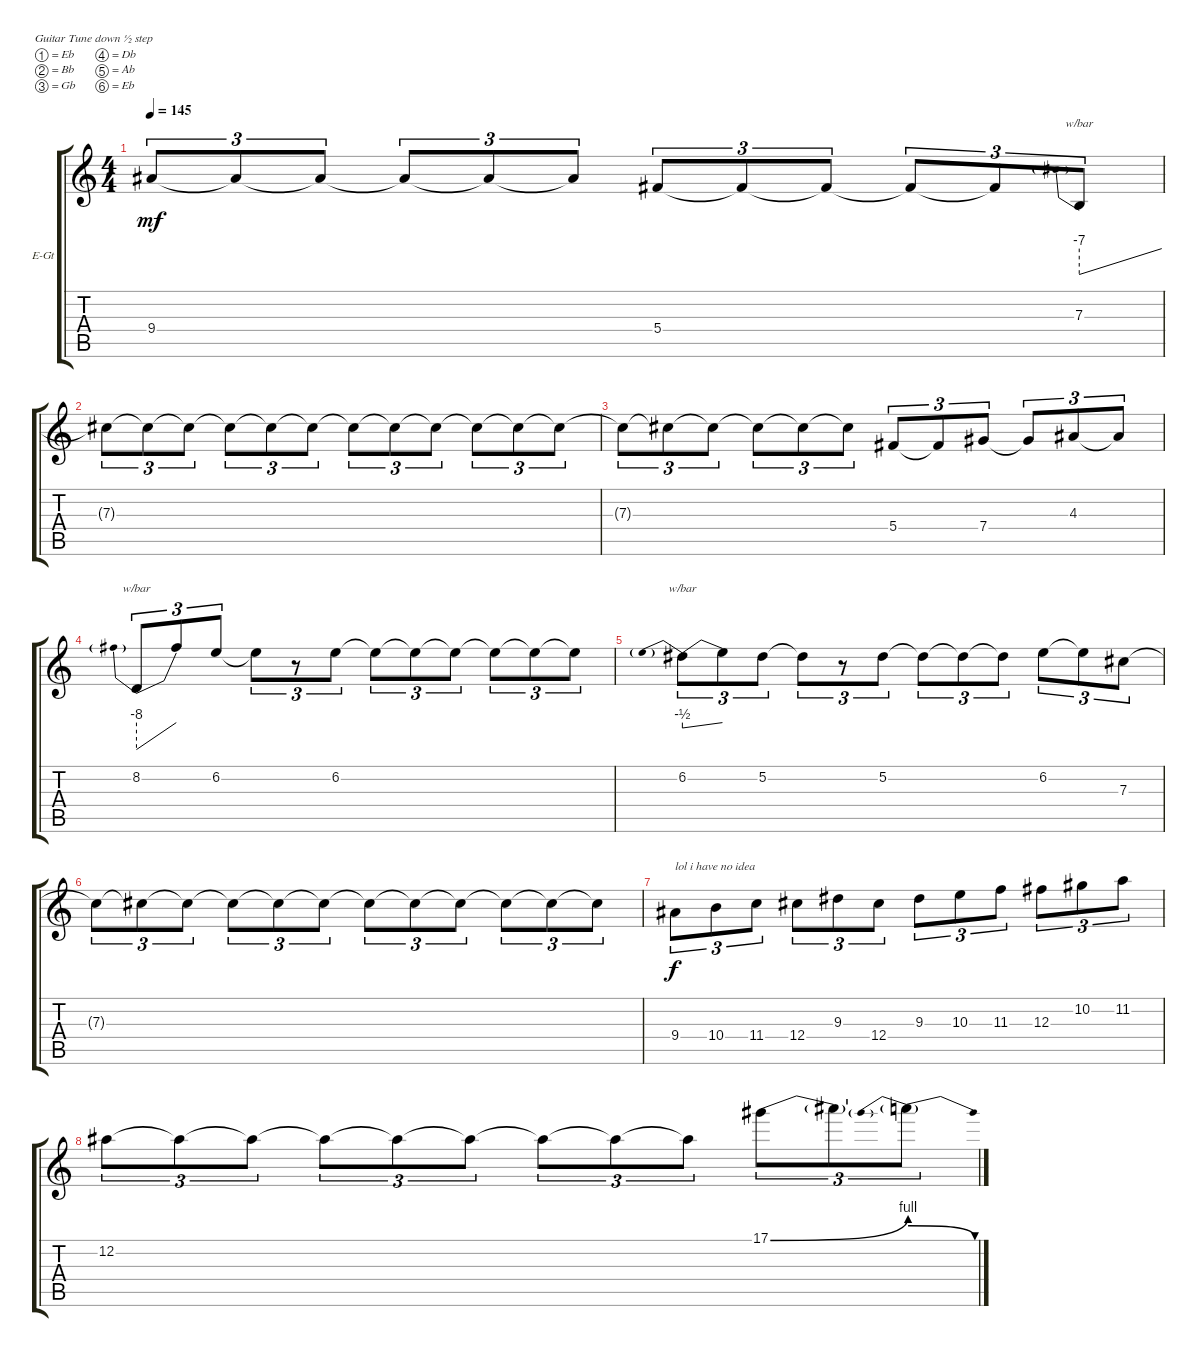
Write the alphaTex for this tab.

\bracketExtendMode groupsimilarinstruments
\firstSystemTrackNameOrientation horizontal
\otherSystemsTrackNameOrientation horizontal
\track ("solo" "E-Gt") {instrument distortionguitar}
\staff {score tabs}
\tuning (Eb4 Bb3 Gb3 Db3 Ab2 Eb2)
\ts (4 4)
\tempo 145
\clef g2
\ks c
9.4.8{tu (3 2) dy mf} 9.4{t}.8{tu (3 2)} 9.4{t}.8{tu (3 2)} 9.4{t}.8{tu (3 2)} 9.4{t}.8{tu (3 2)} 9.4{t}.8{tu (3 2)} 5.4.8{tu (3 2)} 5.4{t}.8{tu (3 2)} 5.4{t}.8{tu (3 2)} 5.4{t}.8{tu (3 2)} 5.4{t}.8{tu (3 2)} 7.3.8{tu (3 2) tbe (predivedive default 0 -28 30 0)} |
7.3{t}.8{tu (3 2)} 7.3{t}.8{tu (3 2)} 7.3{t}.8{tu (3 2)} 7.3{t}.8{tu (3 2)} 7.3{t}.8{tu (3 2)} 7.3{t}.8{tu (3 2)} 7.3{t}.8{tu (3 2)} 7.3{t}.8{tu (3 2)} 7.3{t}.8{tu (3 2)} 7.3{t}.8{tu (3 2)} 7.3{t}.8{tu (3 2)} 7.3{t}.8{tu (3 2)} |
7.3{t}.8{tu (3 2)} 7.3{t}.8{tu (3 2)} 7.3{t}.8{tu (3 2)} 7.3{t}.8{tu (3 2)} 7.3{t}.8{tu (3 2)} 7.3{t}.8{tu (3 2)} 5.4.8{tu (3 2)} 5.4{t}.8{tu (3 2)} 7.4.8{tu (3 2)} 7.4{t}.8{tu (3 2)} 4.3.8{tu (3 2)} 4.3{t}.8{tu (3 2)} |
8.2.8{tu (3 2) tbe (predivedive default 0 -32 16.8 0)} 8.2{t}.8{tu (3 2)} 6.2.8{tu (3 2)} 6.2{t}.8{tu (3 2)} r.8{tu (3 2)} 6.2.8{tu (3 2)} 6.2{t}.8{tu (3 2)} 6.2{t}.8{tu (3 2)} 6.2{t}.8{tu (3 2)} 6.2{t}.8{tu (3 2)} 6.2{t}.8{tu (3 2)} 6.2{t}.8{tu (3 2)} |
6.2.8{tu (3 2) tbe (predivedive default 0 -2 30 0)} 6.2{t}.8{tu (3 2)} 5.2.8{tu (3 2)} 5.2{t}.8{tu (3 2)} r.8{tu (3 2)} 5.2.8{tu (3 2)} 5.2{t}.8{tu (3 2)} 5.2{t}.8{tu (3 2)} 5.2{t}.8{tu (3 2)} 6.2.8{tu (3 2)} 6.2{t}.8{tu (3 2)} 7.3.8{tu (3 2)} |
7.3{t}.8{tu (3 2)} 7.3{t}.8{tu (3 2)} 7.3{t}.8{tu (3 2)} 7.3{t}.8{tu (3 2)} 7.3{t}.8{tu (3 2)} 7.3{t}.8{tu (3 2)} 7.3{t}.8{tu (3 2)} 7.3{t}.8{tu (3 2)} 7.3{t}.8{tu (3 2)} 7.3{t}.8{tu (3 2)} 7.3{t}.8{tu (3 2)} 7.3{t}.8{tu (3 2)} |
9.4.8{tu (3 2) txt "lol i have no idea" dy f} 10.4.8{tu (3 2)} 11.4.8{tu (3 2)} 12.4.8{tu (3 2)} 9.3.8{tu (3 2)} 12.4.8{tu (3 2)} 9.3.8{tu (3 2)} 10.3.8{tu (3 2)} 11.3.8{tu (3 2)} 12.3.8{tu (3 2)} 10.2.8{tu (3 2)} 11.2.8{tu (3 2)} |
12.2.8{tu (3 2)} 12.2{t}.8{tu (3 2)} 12.2{t}.8{tu (3 2)} 12.2{t}.8{tu (3 2)} 12.2{t}.8{tu (3 2)} 12.2{t}.8{tu (3 2)} 12.2{t}.8{tu (3 2)} 12.2{t}.8{tu (3 2)} 12.2{t}.8{tu (3 2)} 17.1{be (bend 54 0 59.4 4)}.8{tu (3 2)} 17.1{t}.8{tu (3 2)} 17.1{be (prebendrelease 0 2 27 0) t}.8{tu (3 2)}
